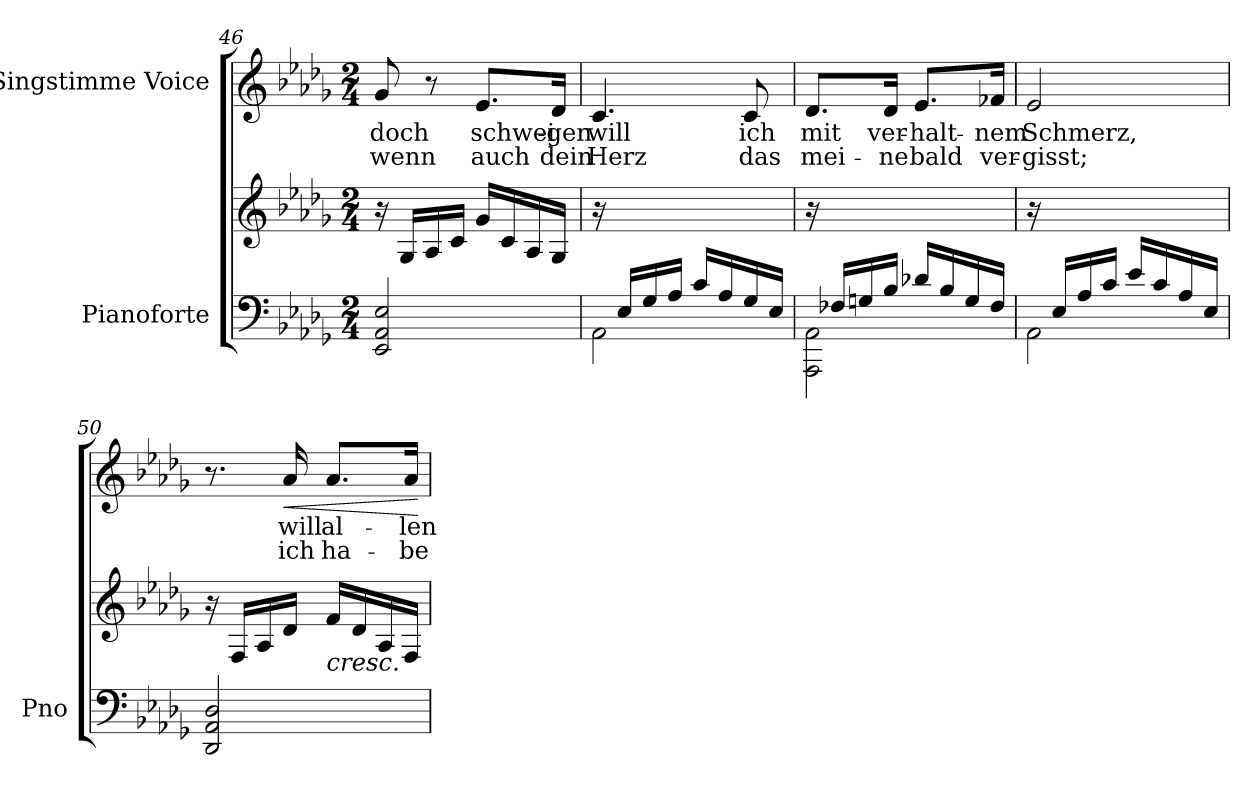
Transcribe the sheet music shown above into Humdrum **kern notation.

**kern	**kern	**kern	**text	**text	**dynam
*part2	*part2	*part1	*part1	*part1	*part1
*staff3	*staff2	*staff1	*staff1	*staff1	*staff1
*I"Pianoforte	*	*I"Singstimme Voice	*	*	*
*I'Pno	*	*	*	*	*
!!LO:PB:g=z
*clefF4	*clefG2	*clefG2	*	*	*
*k[b-e-a-d-g-]	*k[b-e-a-d-g-]	*k[b-e-a-d-g-]	*	*	*
*M2/4	*M2/4	*M2/4	*	*	*
=46	=46	=46	=46	=46	=46
!	!	!	!LO:LY:b	!LO:LY:b	!
2EE-/ 2AA-/ 2E-/	16r	8g-/	doch	wenn	.
.	16G-/LL	.	.	.	.
.	16A-/	8r	.	.	.
.	16c/JJ	.	.	.	.
!	!	!	!LO:LY:b	!LO:LY:b	!
.	16g-/LL	8.e-/L	schwei-	auch	.
.	16c/	.	.	.	.
.	16A-/	.	.	.	.
!	!	!	!LO:LY:b	!LO:LY:b	!
.	16G-/JJ	16d-/Jk	-gen	dein	.
=47	=47	=47	=47	=47	=47
*^	*	*	*	*	*
!	!	!	!	!LO:LY:b	!LO:LY:b	!
16ryy	2AA-\	16r	4.c/	will	Herz	.
16E-/LL	.	4..ryy	.	.	.	.
16G-/	.	.	.	.	.	.
16A-/JJ	.	.	.	.	.	.
16c/LL	.	.	.	.	.	.
16A-/	.	.	.	.	.	.
!	!	!	!	!LO:LY:b	!LO:LY:b	!
16G-/	.	.	8c/	ich	das	.
16E-/JJ	.	.	.	.	.	.
=48	=48	=48	=48	=48	=48	=48
!	!	!	!	!LO:LY:b	!LO:LY:b	!
16ryy	2AAA-\ 2AA-\	16r	8.d-/L	mit	mei-	.
16F-X/LL	.	4..ryy	.	.	.	.
16Gn/	.	.	.	.	.	.
!	!	!	!	!LO:LY:b	!LO:LY:b	!
16B-/JJ	.	.	16d-/Jk	ver-	-ne	.
!	!	!	!	!LO:LY:b	!LO:LY:b	!
16d-X/LL	.	.	8.e-/L	-halt-	bald	.
16B-/	.	.	.	.	.	.
16G/	.	.	.	.	.	.
!	!	!	!	!LO:LY:b	!LO:LY:b	!
16F-/JJ	.	.	16f-X/Jk	-nem	ver-	.
!!LO:LB:g=z
=49	=49	=49	=49	=49	=49	=49
!	!	!	!	!LO:LY:b	!LO:LY:b	!
16ryy	2AA-\	16r	2e-/	Schmerz,	-gisst;	.
16E-/LL	.	4..ryy	.	.	.	.
16A-/	.	.	.	.	.	.
16c/JJ	.	.	.	.	.	.
16e-/LL	.	.	.	.	.	.
16c/	.	.	.	.	.	.
16A-/	.	.	.	.	.	.
16E-/JJ	.	.	.	.	.	.
*v	*v	*	*	*	*	*
!!LO:LB:g=z
=50	=50	=50	=50	=50	=50
2DD-/ 2AA-/ 2D-/	16r	8.r	.	.	.
.	16F/LL	.	.	.	.
.	16A-/	.	.	.	.
!	!	!	!LO:LY:b	!LO:LY:b	!LO:HP:b
.	16d-/JJ	16a-/	will	ich	<
!	!LO:TX:b:i:t=cresc.	!	!	!	!
!	!	!	!LO:LY:b	!LO:LY:b	!
.	16f/LL	8.a-/L	al-	ha-	.
.	16d-/	.	.	.	.
.	16A-/	.	.	.	.
!	!	!	!LO:LY:b	!LO:LY:b	!
.	16F/JJ	16a-/Jk	-len	-be	.
.	.	.	.	.	[
=	=	=	=	=	=
*-	*-	*-	*-	*-	*-
